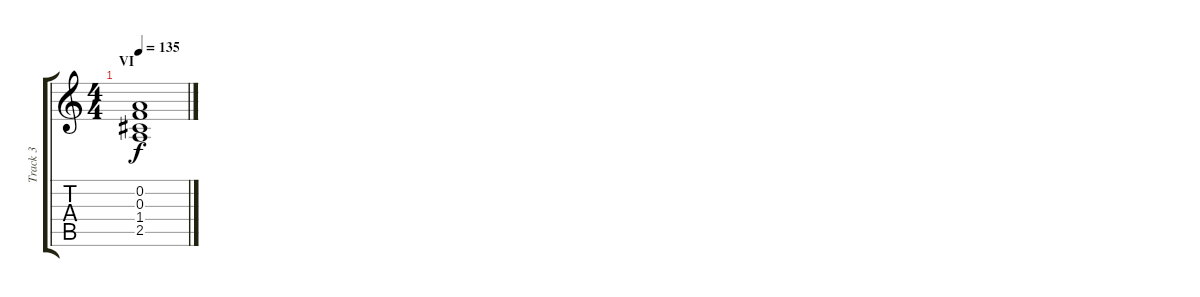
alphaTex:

\track ("Track 3" "Track 3") {instrument distortionguitar}
\staff {score tabs}
\tuning (D4 A3 F3 C3 G2 D2) {hide}
\ts (4 4)
\section ("" "VI")
\tempo 135
\clef g2
\ks c
(0.2{t} 0.3{t} 1.4{t} 2.5{t}).1{dy f}
